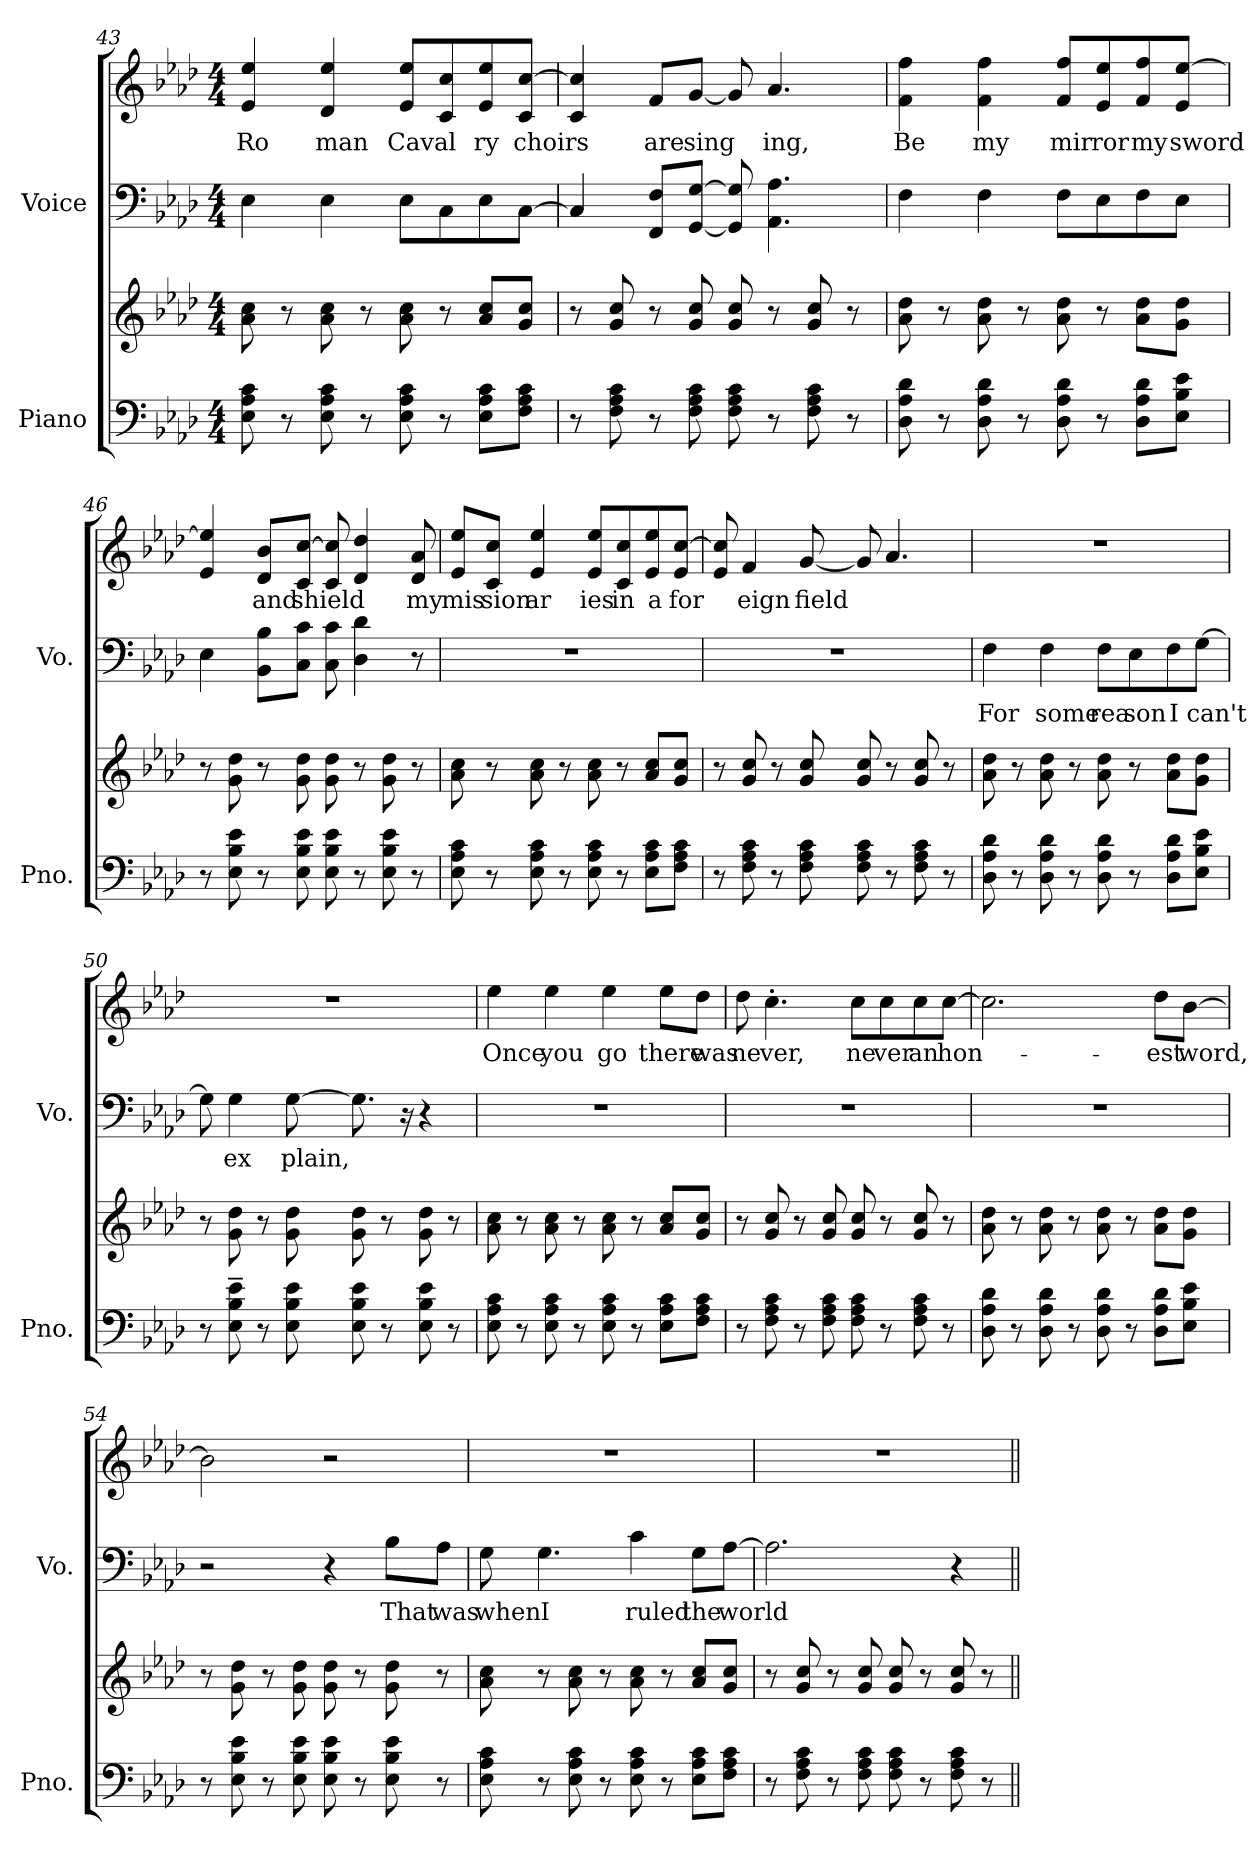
**kern	**kern	**kern	**text	**kern	**text
*part2	*part2	*part1	*part1	*part1	*part1
*staff4	*staff3	*staff2	*staff2	*staff1	*staff1
*I"Piano	*	*I"Voice	*	*	*
*I'Pno.	*	*I'Vo.	*	*	*
*clefF4	*clefG2	*clefF4	*	*clefG2	*
*k[b-e-a-d-]	*k[b-e-a-d-]	*k[b-e-a-d-]	*	*k[b-e-a-d-]	*
*M4/4	*M4/4	*M4/4	*	*M4/4	*
=43	=43	=43	=43	=43	=43
8E-\ 8A-\ 8c\	8a-\ 8cc\	4E-\	.	4e-/ 4ee-/	Ro
8r	8r	.	.	.	.
8E-\ 8A-\ 8c\	8a-\ 8cc\	4E-\	.	4d-/ 4ee-/	man
8r	8r	.	.	.	.
8E-\ 8A-\ 8c\	8a-\ 8cc\	8E-\L	.	8e-/ 8ee-/L	Cav
8r	8r	8C\	.	8c/ 8cc/	al
8E-\ 8A-\ 8c\L	8a-/ 8cc/L	8E-\	.	8e-/ 8ee-/	ry
8F\ 8A-\ 8c\J	8g/ 8cc/J	[8C\J	.	8c/ [8cc/J	choirs
!!LO:PB:g=z
=44	=44	=44	=44	=44	=44
8r	8r	4C/]	.	4c/ 4cc/]	.
8F\ 8A-\ 8c\	8g/ 8cc/	.	.	.	.
8r	8r	8FF/ 8F/L	.	8f/L	are
8F\ 8A-\ 8c\	8g/ 8cc/	[8GG/ [8G/J	.	[8g/J	sing
8F\ 8A-\ 8c\	8g/ 8cc/	8GG/] 8G/]	.	8g/]	.
8r	8r	4.AA-\ 4.A-\	.	4.a-/	ing,
8F\ 8A-\ 8c\	8g/ 8cc/	.	.	.	.
8r	8r	.	.	.	.
=45	=45	=45	=45	=45	=45
8D-\ 8A-\ 8d-\	8a-\ 8dd-\	4F\	.	4f\ 4ff\	Be
8r	8r	.	.	.	.
8D-\ 8A-\ 8d-\	8a-\ 8dd-\	4F\	.	4f\ 4ff\	my
8r	8r	.	.	.	.
8D-\ 8A-\ 8d-\	8a-\ 8dd-\	8F\L	.	8f/ 8ff/L	mir
8r	8r	8E-\	.	8e-/ 8ee-/	ror
8D-\ 8A-\ 8d-\L	8a-\ 8dd-\L	8F\	.	8f/ 8ff/	my
8E-\ 8B-\ 8e-\J	8g\ 8dd-\J	8E-\J	.	8e-/ [8ee-/J	sword
=46	=46	=46	=46	=46	=46
8r	8r	4E-\	.	4e-/ 4ee-/]	.
8E-\ 8B-\ 8e-\	8g\ 8dd-\	.	.	.	.
8r	8r	8BB-\ 8B-\L	.	8d-/ 8b-/L	and
8E-\ 8B-\ 8e-\	8g\ 8dd-\	8C\ 8c\J	.	8c/ [8cc/J	shield
8E-\ 8B-\ 8e-\	8g\ 8dd-\	8C\ 8c\	.	8c/ 8cc/]	.
8r	8r	4D-\ 4d-\	.	4d-/ 4dd-/	.
8E-\ 8B-\ 8e-\	8g\ 8dd-\	.	.	.	.
8r	8r	8r	.	8d-/ 8a-/	my
=47	=47	=47	=47	=47	=47
8E-\ 8A-\ 8c\	8a-\ 8cc\	1r	.	8e-/ 8ee-/L	mis
8r	8r	.	.	8c/ 8cc/J	sion
8E-\ 8A-\ 8c\	8a-\ 8cc\	.	.	4e-/ 4ee-/	ar
8r	8r	.	.	.	.
8E-\ 8A-\ 8c\	8a-\ 8cc\	.	.	8e-/ 8ee-/L	ies
8r	8r	.	.	8c/ 8cc/	in
8E-\ 8A-\ 8c\L	8a-/ 8cc/L	.	.	8e-/ 8ee-/	a
8F\ 8A-\ 8c\J	8g/ 8cc/J	.	.	8e-/ [8cc/J	for
!!LO:LB:g=z
=48	=48	=48	=48	=48	=48
8r	8r	1r	.	8e-/ 8cc/]	.
8F\ 8A-\ 8c\	8g/ 8cc/	.	.	4f/	eign
8r	8r	.	.	.	.
8F\ 8A-\ 8c\	8g/ 8cc/	.	.	[8g/	field
8F\ 8A-\ 8c\	8g/ 8cc/	.	.	8g/]	.
8r	8r	.	.	4.a-/	.
8F\ 8A-\ 8c\	8g/ 8cc/	.	.	.	.
8r	8r	.	.	.	.
=49	=49	=49	=49	=49	=49
8D-\ 8A-\ 8d-\	8a-\ 8dd-\	4F\	For	1r	.
8r	8r	.	.	.	.
8D-\ 8A-\ 8d-\	8a-\ 8dd-\	4F\	some	.	.
8r	8r	.	.	.	.
8D-\ 8A-\ 8d-\	8a-\ 8dd-\	8F\L	rea	.	.
8r	8r	8E-\	son	.	.
8D-\ 8A-\ 8d-\L	8a-\ 8dd-\L	8F\	I	.	.
8E-\ 8B-\ 8e-\J	8g\ 8dd-\J	[8G\J	can't	.	.
=50	=50	=50	=50	=50	=50
8r	8r	8G\]	.	1r	.
8E-\~ 8B-\~ 8e-\~	8g\ 8dd-\	4G\	ex	.	.
8r	8r	.	.	.	.
8E-\ 8B-\ 8e-\	8g\ 8dd-\	[8G\	plain,	.	.
8E-\ 8B-\ 8e-\	8g\ 8dd-\	8.G\]	.	.	.
8r	8r	.	.	.	.
.	.	16r	.	.	.
8E-\ 8B-\ 8e-\	8g\ 8dd-\	4r	.	.	.
8r	8r	.	.	.	.
=51	=51	=51	=51	=51	=51
8E-\ 8A-\ 8c\	8a-\ 8cc\	1r	.	4ee-\	Once
8r	8r	.	.	.	.
8E-\ 8A-\ 8c\	8a-\ 8cc\	.	.	4ee-\	you
8r	8r	.	.	.	.
8E-\ 8A-\ 8c\	8a-\ 8cc\	.	.	4ee-\	go
8r	8r	.	.	.	.
8E-\ 8A-\ 8c\L	8a-/ 8cc/L	.	.	8ee-\L	there
8F\ 8A-\ 8c\J	8g/ 8cc/J	.	.	8dd-\J	was
!!LO:PB:g=z
=52	=52	=52	=52	=52	=52
8r	8r	1r	.	8dd-\	ne
8F\ 8A-\ 8c\	8g/ 8cc/	.	.	4.cc'\	ver,
8r	8r	.	.	.	.
8F\ 8A-\ 8c\	8g/ 8cc/	.	.	.	.
8F\ 8A-\ 8c\	8g/ 8cc/	.	.	8cc\L	ne
8r	8r	.	.	8cc\	ver
8F\ 8A-\ 8c\	8g/ 8cc/	.	.	8cc\	an
8r	8r	.	.	[8cc\J	hon-
=53	=53	=53	=53	=53	=53
8D-\ 8A-\ 8d-\	8a-\ 8dd-\	1r	.	2.cc\]	.
8r	8r	.	.	.	.
8D-\ 8A-\ 8d-\	8a-\ 8dd-\	.	.	.	.
8r	8r	.	.	.	.
8D-\ 8A-\ 8d-\	8a-\ 8dd-\	.	.	.	.
8r	8r	.	.	.	.
8D-\ 8A-\ 8d-\L	8a-\ 8dd-\L	.	.	8dd-\L	-est
8E-\ 8B-\ 8e-\J	8g\ 8dd-\J	.	.	[8b-\J	word,
=54	=54	=54	=54	=54	=54
8r	8r	2r	.	2b-\]	.
8E-\ 8B-\ 8e-\	8g\ 8dd-\	.	.	.	.
8r	8r	.	.	.	.
8E-\ 8B-\ 8e-\	8g\ 8dd-\	.	.	.	.
8E-\ 8B-\ 8e-\	8g\ 8dd-\	4r	.	2r	.
8r	8r	.	.	.	.
8E-\ 8B-\ 8e-\	8g\ 8dd-\	8B-\L	That	.	.
8r	8r	8A-\J	was	.	.
=55	=55	=55	=55	=55	=55
8E-\ 8A-\ 8c\	8a-\ 8cc\	8G\	when	1r	.
8r	8r	4.G\	I	.	.
8E-\ 8A-\ 8c\	8a-\ 8cc\	.	.	.	.
8r	8r	.	.	.	.
8E-\ 8A-\ 8c\	8a-\ 8cc\	4c\	ruled	.	.
8r	8r	.	.	.	.
8E-\ 8A-\ 8c\L	8a-/ 8cc/L	8G\L	the	.	.
8F\ 8A-\ 8c\J	8g/ 8cc/J	[8A-\J	world	.	.
!!LO:LB:g=z
=56	=56	=56	=56	=56	=56
8r	8r	2.A-\]	.	1r	.
8F\ 8A-\ 8c\	8g/ 8cc/	.	.	.	.
8r	8r	.	.	.	.
8F\ 8A-\ 8c\	8g/ 8cc/	.	.	.	.
8F\ 8A-\ 8c\	8g/ 8cc/	.	.	.	.
8r	8r	.	.	.	.
8F\ 8A-\ 8c\	8g/ 8cc/	4r	.	.	.
8r	8r	.	.	.	.
=||	=||	=||	=||	=||	=||
*-	*-	*-	*-	*-	*-
